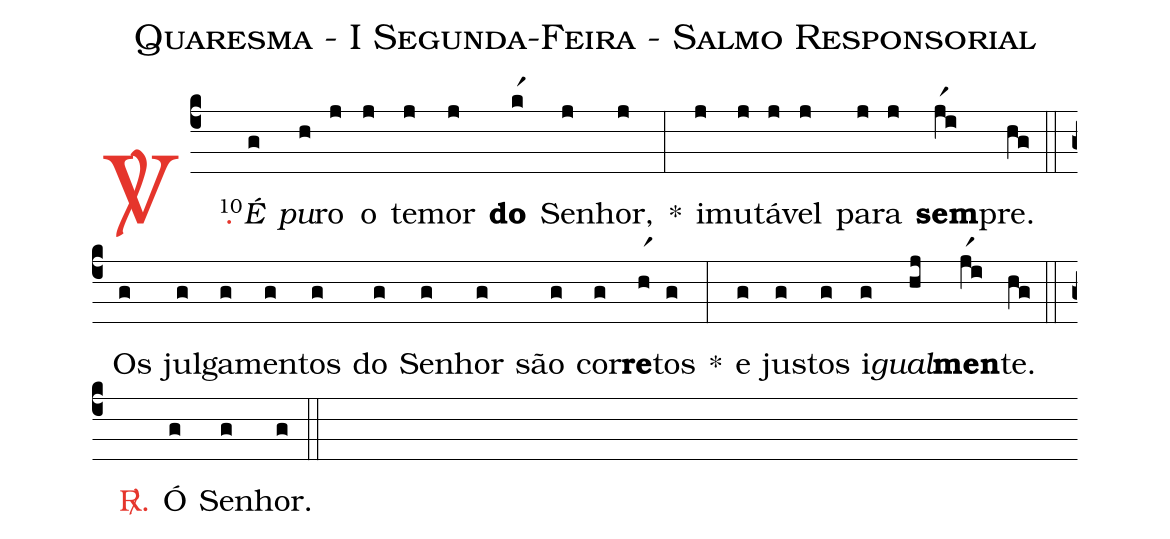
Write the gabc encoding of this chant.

name: Quaresma - I Segunda-Feira - Salmo Responsorial;
%%
(c4)

<c><sp>V/</sp>.</c>() <v>\VSup{10}</v><i>É</i>(g) <i>pu</i>(h)ro(j) o(j) te(j)mor(j) <b>do</b>(kr1) Se(j)nhor,(j) *(:)
i(j)mu(j)tá(j)vel(j) pa(j)ra(j) <b>sem</b>(jr1i)pre.(hg)

(::)

Os(g) jul(g)ga(g)men(g)tos(g) do(g) Se(g)nhor(g) são(g) cor(g)<b>re</b>(hr1)tos(g) *(:)
e(g) jus(g)tos(g) i(g)<i>gual</i>(hj)<b>men</b>(jr1i)te.(hg)

(::)

<c><sp>R/</sp>.</c>() Ó(g) Se(g)nhor.(g)

(::)
